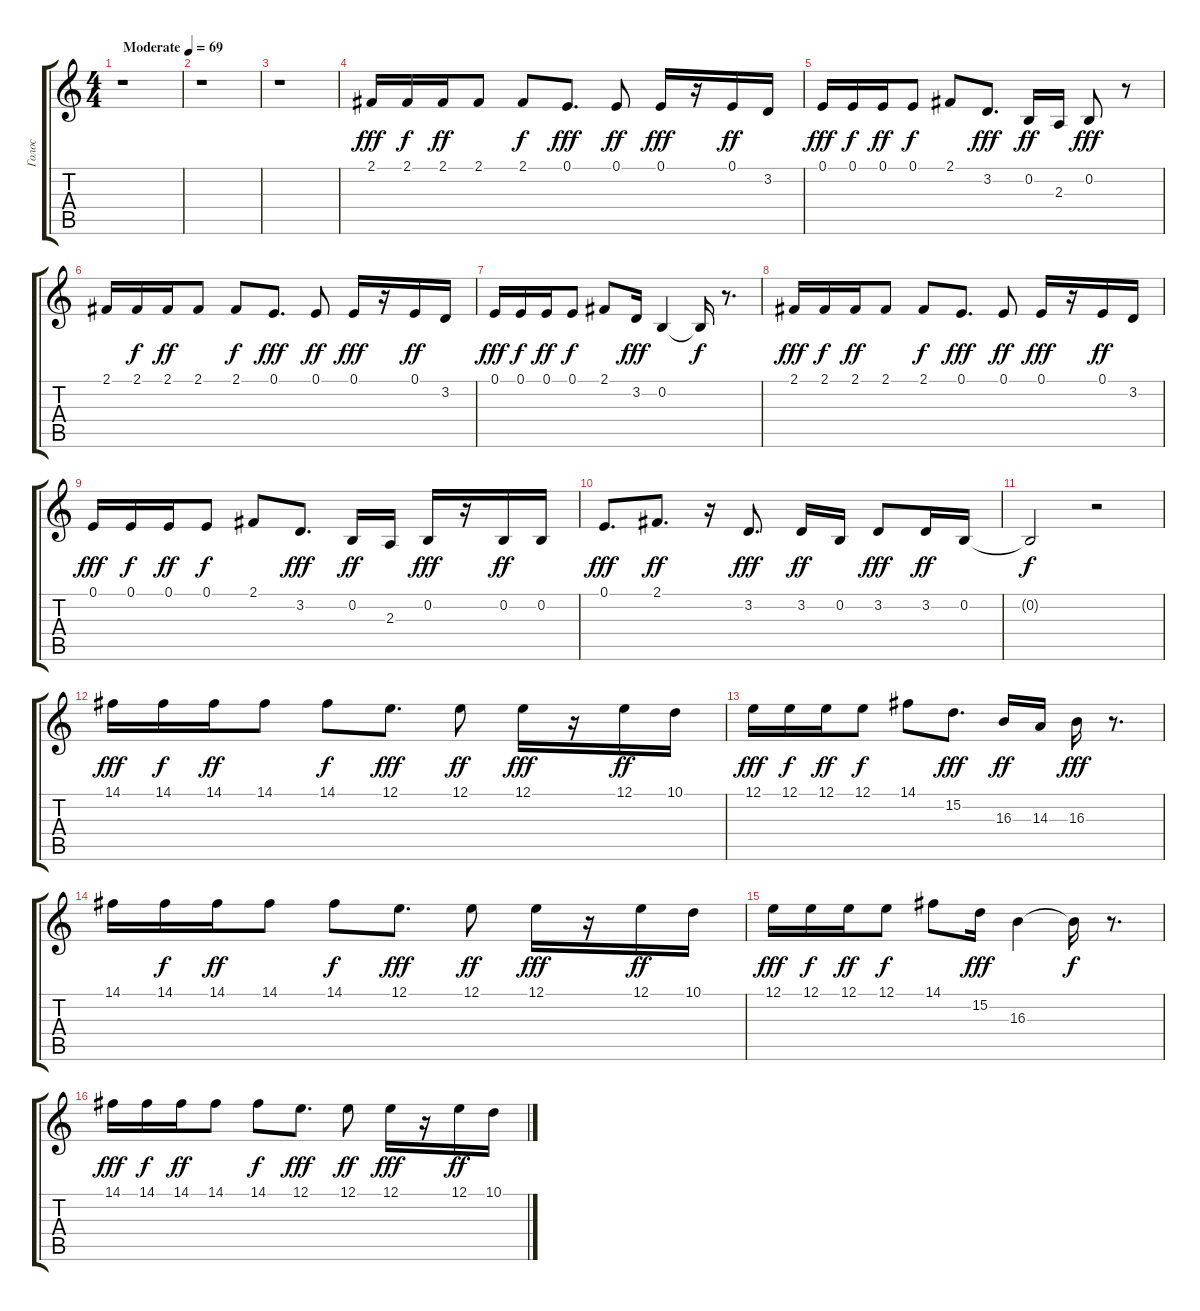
\track ("Голос" "Голос") {instrument acousticgrandpiano}
\staff {score tabs}
\tuning (E4 B3 G3 D3 A2 E2) {hide}
\ts (4 4)
\tempo (69 "Moderate")
\clef g2
\ks c
r.1{dy fff instrument acousticgrandpiano} |
r.1 |
r.1 |
2.1.16 2.1.16{dy f} 2.1.16{dy ff} 2.1.8 2.1.8{dy f} 0.1.8{d dy fff} 0.1.8{dy ff} 0.1.16{dy fff} r.16 0.1.16{dy ff} 3.2.16 |
0.1.16{dy fff} 0.1.16{dy f} 0.1.16{dy ff} 0.1.8{dy f} 2.1.8 3.2.8{d dy fff} 0.2.16{dy ff} 2.3.16 0.2.8{dy fff} r.8 |
2.1.16 2.1.16{dy f} 2.1.16{dy ff} 2.1.8 2.1.8{dy f} 0.1.8{d dy fff} 0.1.8{dy ff} 0.1.16{dy fff} r.16 0.1.16{dy ff} 3.2.16 |
0.1.16{dy fff} 0.1.16{dy f} 0.1.16{dy ff} 0.1.8{dy f} 2.1.8 3.2.16{dy fff} 0.2.4 0.2{t}.16{dy f} r.8{d} |
2.1.16{dy fff} 2.1.16{dy f} 2.1.16{dy ff} 2.1.8 2.1.8{dy f} 0.1.8{d dy fff} 0.1.8{dy ff} 0.1.16{dy fff} r.16 0.1.16{dy ff} 3.2.16 |
0.1.16{dy fff} 0.1.16{dy f} 0.1.16{dy ff} 0.1.8{dy f} 2.1.8 3.2.8{d dy fff} 0.2.16{dy ff} 2.3.16 0.2.16{dy fff} r.16 0.2.16{dy ff} 0.2.16 |
0.1.8{d dy fff} 2.1.8{d dy ff} r.16 3.2.8{d dy fff} 3.2.16{dy ff} 0.2.16 3.2.8{dy fff} 3.2.16{dy ff} 0.2.16 |
0.2{t}.2{dy f} r.2 |
14.1.16{dy fff} 14.1.16{dy f} 14.1.16{dy ff} 14.1.8 14.1.8{dy f} 12.1.8{d dy fff} 12.1.8{dy ff} 12.1.16{dy fff} r.16 12.1.16{dy ff} 10.1.16 |
12.1.16{dy fff} 12.1.16{dy f} 12.1.16{dy ff} 12.1.8{dy f} 14.1.8 15.2.8{d dy fff} 16.3.16{dy ff} 14.3.16 16.3.16{dy fff} r.8{d} |
14.1.16 14.1.16{dy f} 14.1.16{dy ff} 14.1.8 14.1.8{dy f} 12.1.8{d dy fff} 12.1.8{dy ff} 12.1.16{dy fff} r.16 12.1.16{dy ff} 10.1.16 |
12.1.16{dy fff} 12.1.16{dy f} 12.1.16{dy ff} 12.1.8{dy f} 14.1.8 15.2.16{dy fff} 16.3.4 16.3{t}.16{dy f} r.8{d} |
14.1.16{dy fff} 14.1.16{dy f} 14.1.16{dy ff} 14.1.8 14.1.8{dy f} 12.1.8{d dy fff} 12.1.8{dy ff} 12.1.16{dy fff} r.16 12.1.16{dy ff} 10.1.16
